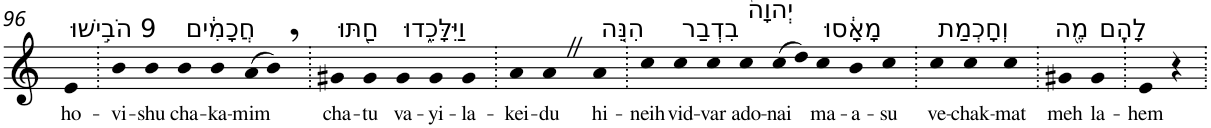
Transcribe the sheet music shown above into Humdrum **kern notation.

**kern	**text
*part1	*part1
*staff1	*staff1
*I"Piano	*
*I'Pno	*
!!LO:PB:g=z
*clefG2	*
*k[]	*
=96	=96
!LO:TX:a:t=9 הֹבִ֣ישׁוּ	!
!	!LO:LY:b
4e	ho-
=97.	=97.
!	!LO:LY:b
4b	-vi-
!	!LO:LY:b
4b	-shu
!LO:TX:a:t=חֲכָמִ֔ים	!
!	!LO:LY:b
4b	cha-
!	!LO:LY:b
4b	-ka-
!	!LO:LY:b
(>8a	-mim
8b,)	.
=98.	=98.
!LO:TX:a:t=חַ֖תּוּ	!
!	!LO:LY:b
4g#X	cha-
!	!LO:LY:b
4g#	-tu
!LO:TX:a:t=וַיִּלָּכֵ֑דוּ	!
!	!LO:LY:b
4g#	va-
!	!LO:LY:b
4g#	-yi-
!	!LO:LY:b
4g#	-la-
=99.	=99.
!	!LO:LY:b
4a	-kei-
!	!LO:LY:b
4aZ	-du
!LO:TX:a:t=הִנֵּ֤ה	!
!	!LO:LY:b
4a	hi-
=100.	=100.
!	!LO:LY:b
4cc	-neih
!LO:TX:a:t=בִדְבַר	!
!	!LO:LY:b
4cc	vid-
!	!LO:LY:b
4cc	-var
!LO:TX:a:t=יְהוָה֙	!
!	!LO:LY:b
4cc	ado-
!	!LO:LY:b
(>8cc	-nai
8dd)	.
!LO:TX:a:t=מָאָ֔סוּ	!
!	!LO:LY:b
4cc	ma-
!	!LO:LY:b
4b	-a-
!	!LO:LY:b
4cc	-su
=101.	=101.
!LO:TX:a:t=וְחָכְמַת	!
!	!LO:LY:b
4cc	ve-
!	!LO:LY:b
4cc	-chak-
!	!LO:LY:b
4cc	-mat
=102.	=102.
!LO:TX:a:t=מֶ֖ה	!
!	!LO:LY:b
4g#X	meh
!LO:TX:a:t=לָהֶֽם	!
!	!LO:LY:b
4g#	la-
=103.	=103.
!	!LO:LY:b
4e	-hem
4r	.
=.	=.
*-	*-
